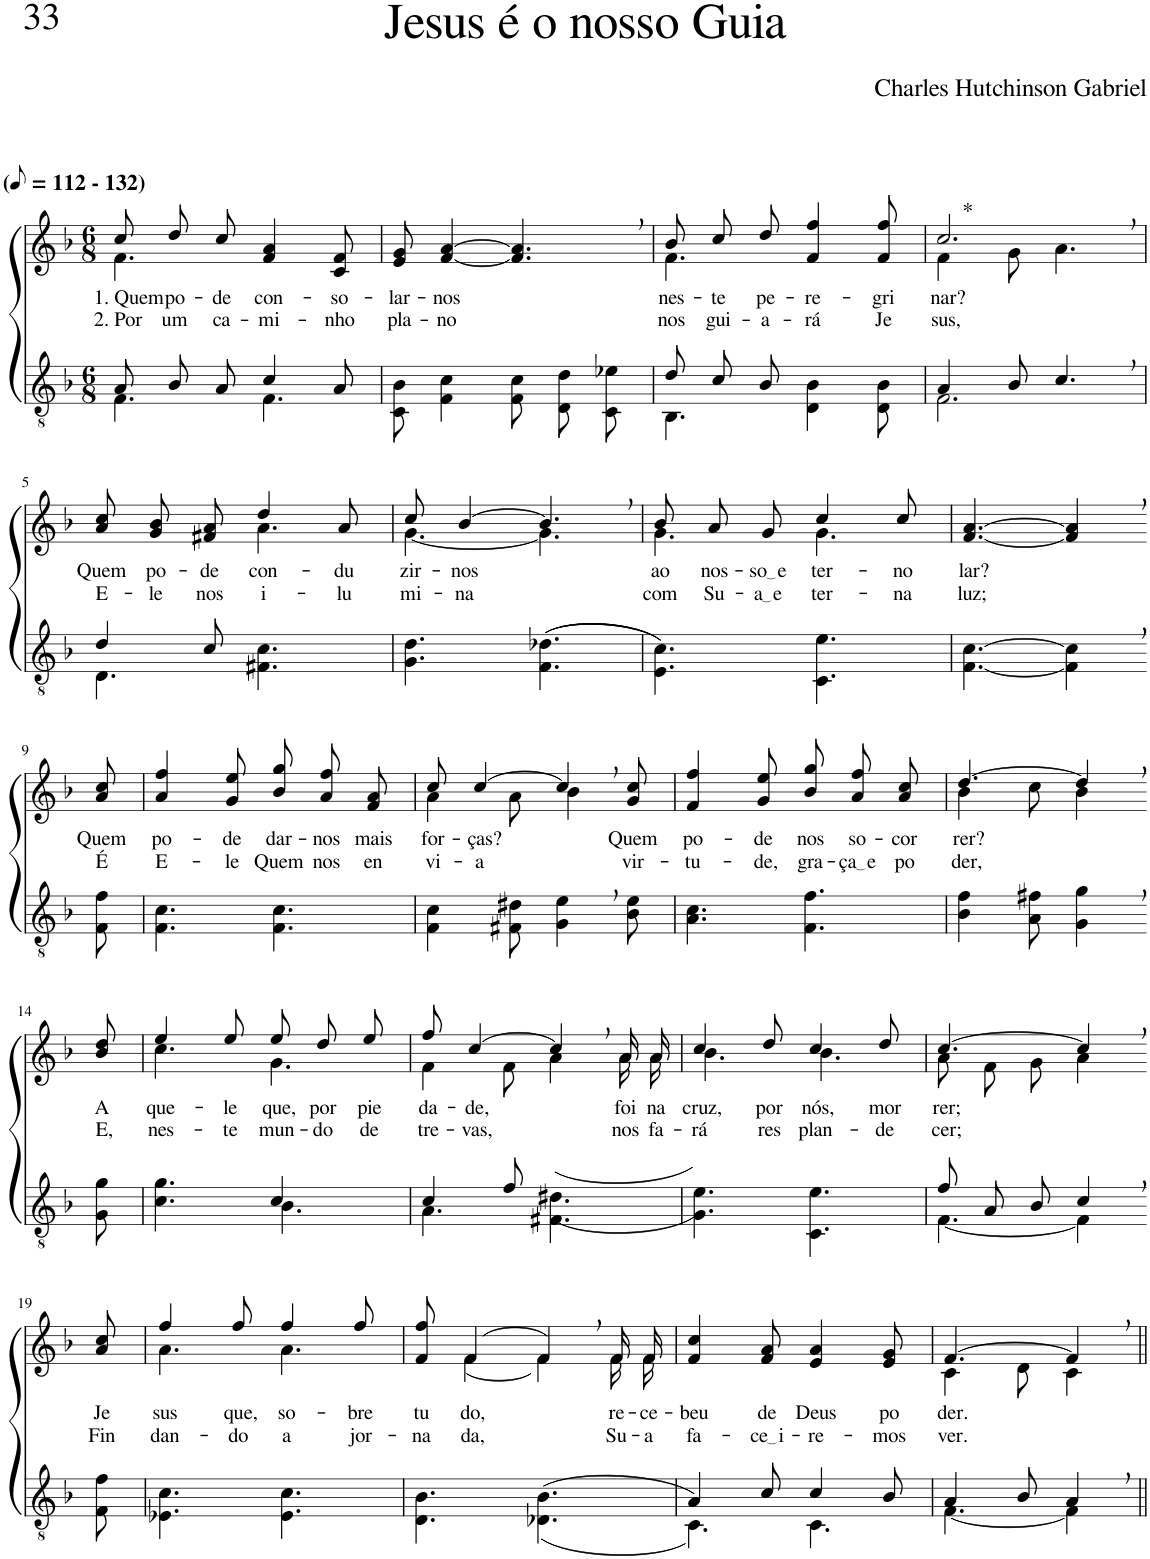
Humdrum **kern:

**kern	**kern	**text	**text	**harte
*part2	*part1	*part1	*part1	*part1
*staff2	*staff1	*staff1	*staff1	*
*I"Parte III e IV	*I"Parte I e II	*	*	*
*clefGv2	*clefG2	*	*	*
*Trd3c5	*Trd3c5	*	*	*
*k[b-]	*k[b-]	*	*	*
*M6/8	*M6/8	*	*	*
*MM56	*MM56	*	*	*
=1	=1	=1	=1	=1
*^	*^	*	*	*
!	!	!LO:TX:a:B:t=(	!	!	!	!
!	!	!LO:TX:a:B:t=- 132)	!	!	!	!
!	!	!	!	!LO:LY:b	!LO:LY:b	!
8A/L	4.F\	8cc/L	4.f\	1. Quem	2. Por	.
!	!	!	!	!LO:LY:b	!LO:LY:b	!
8B-/	.	8dd/	.	po-	um	.
!	!	!	!	!LO:LY:b	!LO:LY:b	!
8A/J	.	8cc/J	.	-de	ca-	.
!	!	!	!	!LO:LY:b	!LO:LY:b	!
4c/	4.F\	4f/ 4a/	4.ryy	con-	-mi-	.
!	!	!	!	!LO:LY:b	!LO:LY:b	!
8A/	.	8c/ 8f/	.	-so-	-nho	.
*v	*v	*	*	*	*	*
*	*v	*v	*	*	*
=2	=2	=2	=2	=2
!	!	!LO:LY:b	!LO:LY:b	!
8C\ 8B-\	8e/ 8g/	-lar-	pla-	.
!	!	!LO:LY:b	!LO:LY:b	!
4F\ 4c\	[4f/ [4a/	-nos	-no	.
8F\ 8c\L	4.f/], 4.a/],	.	.	.
8D\ 8d\	.	.	.	.
8C\ 8e-X\J	.	.	.	.
=3	=3	=3	=3	=3
*^	*^	*	*	*
!	!	!	!	!LO:LY:b	!LO:LY:b	!
8d/L	4.BB-\	8b-/L	4.f\	nes-	nos	.
!	!	!	!	!LO:LY:b	!LO:LY:b	!
8c/	.	8cc/	.	-te	gui-	.
!	!	!	!	!LO:LY:b	!LO:LY:b	!
8B-/J	.	8dd/J	.	pe-	-a-	.
!	!	!	!	!LO:LY:b	!LO:LY:b	!
8ryy	4D\ 4B-\	4f/ 4ff/	4.ryy	-re-	-rá	.
4ryy	.	.	.	.	.	.
!	!	!	!	!LO:LY:b	!LO:LY:b	!
.	8D\ 8B-\	8f/ 8ff/	.	-gri-	Je	.
=4	=4	=4	=4	=4	=4	=4
!	!	!	!	!LO:LY:b	!LO:LY:b	!LO:H:kt=*
4A/	2.F\	2.cc,/	4f\	-nar?	sus,	N
8B-/	.	.	8g\	.	.	.
4.c,/	.	.	4.a\	.	.	.
!!LO:LB:g=z	!!
=5	=5	=5	=5	=5	=5	=5
!	!	!	!	!LO:LY:b	!LO:LY:b	!
4d/	4.D\	8a/ 8cc/L	4.ryy	Quem	E-	.
!	!	!	!	!LO:LY:b	!LO:LY:b	!
.	.	8g/ 8b-/	.	po-	-le	.
!	!	!	!	!LO:LY:b	!LO:LY:b	!
8c/	.	8f#X/ 8a/J	.	-de	nos	.
!	!	!	!	!LO:LY:b	!LO:LY:b	!
4.F#X\ 4.c\	4.ryy	4dd/	4.a\	con-	i-	.
!	!	!	!	!LO:LY:b	!LO:LY:b	!
.	.	8a/	.	-du-	-lu	.
*v	*v	*	*	*	*	*
=6	=6	=6	=6	=6	=6
!	!	!	!LO:LY:b	!LO:LY:b	!
4.G\ 4.d\	8cc/	[4.g\	-zir-	mi-	.
!	!	!	!LO:LY:b	!LO:LY:b	!
.	[4b-/	.	-nos	-na	.
((4.F\ 4.d-X\	4.b-,/]	4.g\]	.	.	.
=7	=7	=7	=7	=7	=7
!	!	!	!LO:LY:b	!LO:LY:b	!
4.E\ 4.c\))	8b-/L	4.g\	ao	com	.
!	!	!	!LO:LY:b	!LO:LY:b	!
.	8a/	.	nos-	Su-	.
!	!	!	!LO:LY:b	!LO:LY:b	!
.	8g/J	.	so e	a e	.
!	!	!	!LO:LY:b	!LO:LY:b	!
4.C\ 4.e\	4cc/	4.g\	ter-	ter-	.
!	!	!	!LO:LY:b	!LO:LY:b	!
.	8cc/	.	-no	-na	.
*	*v	*v	*	*	*
=8	=8	=8	=8	=8
!	!	!LO:LY:b	!LO:LY:b	!
[4.F\ [4.c\	[4.f/ [4.a/	lar?	luz;	.
4F\], 4c\],	4f/], 4a/],	.	.	.
!!LO:LB:g=z
=9-	=9-	=9-	=9-	=9-
!	!	!LO:LY:b	!LO:LY:b	!
8F\ 8f\	8a/ 8cc/	Quem	É	.
=10	=10	=10	=10	=10
!	!	!LO:LY:b	!LO:LY:b	!
4.F\ 4.c\	4a/ 4ff/	po-	E-	.
!	!	!LO:LY:b	!LO:LY:b	!
.	8g/ 8ee/	-de	-le	.
!	!	!LO:LY:b	!LO:LY:b	!
4.F\ 4.c\	8b-/ 8gg/L	dar-	Quem	.
!	!	!LO:LY:b	!LO:LY:b	!
.	8a/ 8ff/	-nos	nos	.
!	!	!LO:LY:b	!LO:LY:b	!
.	8f/ 8a/J	mais	en-	.
=11	=11	=11	=11	=11
*	*^	*	*	*
!	!	!	!LO:LY:b	!LO:LY:b	!
4F\ 4c\	8cc/	4a\	for-	-vi-	.
!	!	!	!LO:LY:b	!LO:LY:b	!
.	[4cc/	.	-ças?	-a	.
8F#X\ 8d#X\	.	8a\	.	.	.
4G\, 4e\,	4cc,/]	4b-\	.	.	.
!	!	!	!LO:LY:b	!LO:LY:b	!
8B-\ 8e\	8g/ 8cc/	8ryy	Quem	vir-	.
=12	=12	=12	=12	=12	=12
!	!	!	!LO:LY:b	!LO:LY:b	!
*	*v	*v	*	*	*
4.A\ 4.c\	4f/ 4ff/	po-	-tu-	.
!	!	!LO:LY:b	!LO:LY:b	!
.	8g/ 8ee/	-de	-de,	.
!	!	!LO:LY:b	!LO:LY:b	!
4.F\ 4.f\	8b-\ 8gg\L	nos	gra-	.
!	!	!LO:LY:b	!LO:LY:b	!
.	8a\ 8ff\	so-	ça e	.
!	!	!LO:LY:b	!LO:LY:b	!
.	8a\ 8cc\J	-cor-	po-	.
=13	=13	=13	=13	=13
*	*^	*	*	*
!	!	!	!LO:LY:b	!LO:LY:b	!
4B-\ 4f\	[4.dd/	4b-\	-rer?	-der,	.
8A\ 8f#X\	.	8cc\	.	.	.
4G\, 4g\,	4dd,/]	4b-\	.	.	.
!!LO:LB:g=z
=14-	=14-	=14-	=14-	=14-	=14-
!	!	!	!LO:LY:b	!LO:LY:b	!
*	*v	*v	*	*	*
8G\ 8g\	8b-/ 8dd/	A-	E,	.
=15	=15	=15	=15	=15
*^	*^	*	*	*
!	!	!	!	!LO:LY:b	!LO:LY:b	!
4.c\ 4.g\	4.ryy	4ee/	4.cc\	-que-	nes-	.
!	!	!	!	!LO:LY:b	!LO:LY:b	!
.	.	8ee/	.	-le	-te	.
!	!	!	!	!LO:LY:b	!LO:LY:b	!
4.B-\	4c/	8ee/L	4.g\	que,	mun-	.
!	!	!	!	!LO:LY:b	!LO:LY:b	!
.	.	8dd/	.	por	-do	.
!	!	!	!	!LO:LY:b	!LO:LY:b	!
.	8ryy	8ee/J	.	pie-	de	.
=16	=16	=16	=16	=16	=16	=16
!	!	!	!	!LO:LY:b	!LO:LY:b	!
4c/	4.A\	8ff/	4f\	-da-	tre-	.
!	!	!	!	!LO:LY:b	!LO:LY:b	!
.	.	[4cc/	.	-de,	-vas,	.
8f/	.	.	8f\	.	.	.
8ryy	((4.F#X\ 4.d#X\	4cc,/]	4a\	.	.	.
4ryy	.	.	.	.	.	.
!	!	!	!	!LO:LY:b	!LO:LY:b	!
.	.	16a/LL	16a\LL	foi	nos	.
!	!	!	!	!LO:LY:b	!LO:LY:b	!
.	.	16a/JJ	16a\JJ	na	fa-	.
*v	*v	*	*	*	*	*
=17	=17	=17	=17	=17	=17
!	!	!	!LO:LY:b	!LO:LY:b	!
4.G\ 4.e\))	4cc/	4.b-\	cruz,	-rá	.
!	!	!	!LO:LY:b	!LO:LY:b	!
.	8dd/	.	por	res-	.
!	!	!	!LO:LY:b	!LO:LY:b	!
4.C\ 4.e\	4cc/	4.b-\	nós,	-plan-	.
!	!	!	!LO:LY:b	!LO:LY:b	!
.	8dd/	.	mor-	-de-	.
=18	=18	=18	=18	=18	=18
*^	*	*	*	*	*
!	!	!	!	!LO:LY:b	!LO:LY:b	!
8f/L	[4.F\	[4.cc/	8a\L	-rer;	-cer;	.
8A/	.	.	8f\	.	.	.
8B-/J	.	.	8g\J	.	.	.
4c,/	4F\]	4cc,/]	4a\	.	.	.
!!LO:LB:g=z
=19-	=19-	=19-	=19-	=19-	=19-	=19-
!	!	!	!	!LO:LY:b	!LO:LY:b	!
*v	*v	*	*	*	*	*
*	*v	*v	*	*	*
8F\ 8f\	8a/ 8cc/	Je-	Fin-	.
=20	=20	=20	=20	=20
*	*^	*	*	*
!	!	!	!LO:LY:b	!LO:LY:b	!
4.E-X\ 4.c\	4ff/	4.a\	-sus	-dan-	.
!	!	!	!LO:LY:b	!LO:LY:b	!
.	8ff/	.	que,	-do	.
!	!	!	!LO:LY:b	!LO:LY:b	!
4.E-\ 4.c\	4ff/	4.a\	so-	a	.
!	!	!	!LO:LY:b	!LO:LY:b	!
.	8ff/	.	-bre	jor-	.
=21	=21	=21	=21	=21	=21
!	!	!	!LO:LY:b	!LO:LY:b	!
4.D\ 4.B-\	8f/ 8ff/	8ryy	tu-	-na-	.
!	!	!	!LO:LY:b	!LO:LY:b	!
.	[4f/	[4f\	-do,	-da,	.
((4.D-X\ 4.B-\	4f,/]	4f\]	.	.	.
!	!	!	!LO:LY:b	!LO:LY:b	!
.	16f/LL	16f\LL	re-	Su-	.
!	!	!	!LO:LY:b	!LO:LY:b	!
.	16f/JJ	16f\JJ	-ce-	-a	.
=22	=22	=22	=22	=22	=22
*^	*	*	*	*	*
!	!	!	!	!LO:LY:b	!LO:LY:b	!
*	*	*v	*v	*	*	*
4A/)	4.C\)	4f/ 4cc/	-beu	fa-	.
!	!	!	!LO:LY:b	!LO:LY:b	!
8c/	.	8f/ 8a/	de	ce i	.
!	!	!	!LO:LY:b	!LO:LY:b	!
4c/	4.C\	4e/ 4a/	Deus	-re-	.
!	!	!	!LO:LY:b	!LO:LY:b	!
8B-/	.	8e/ 8g/	po-	-mos	.
=23	=23	=23	=23	=23	=23
*	*	*^	*	*	*
!	!	!	!	!LO:LY:b	!LO:LY:b	!
4A/	[4.F\	[4.f/	4c\	-der.	ver.	.
8B-/	.	.	8d\	.	.	.
4A,/	4F\]	4f,/]	4c\	.	.	.
*v	*v	*	*	*	*	*
*	*v	*v	*	*	*
=||	=||	=||	=||	=||
*-	*-	*-	*-	*-
